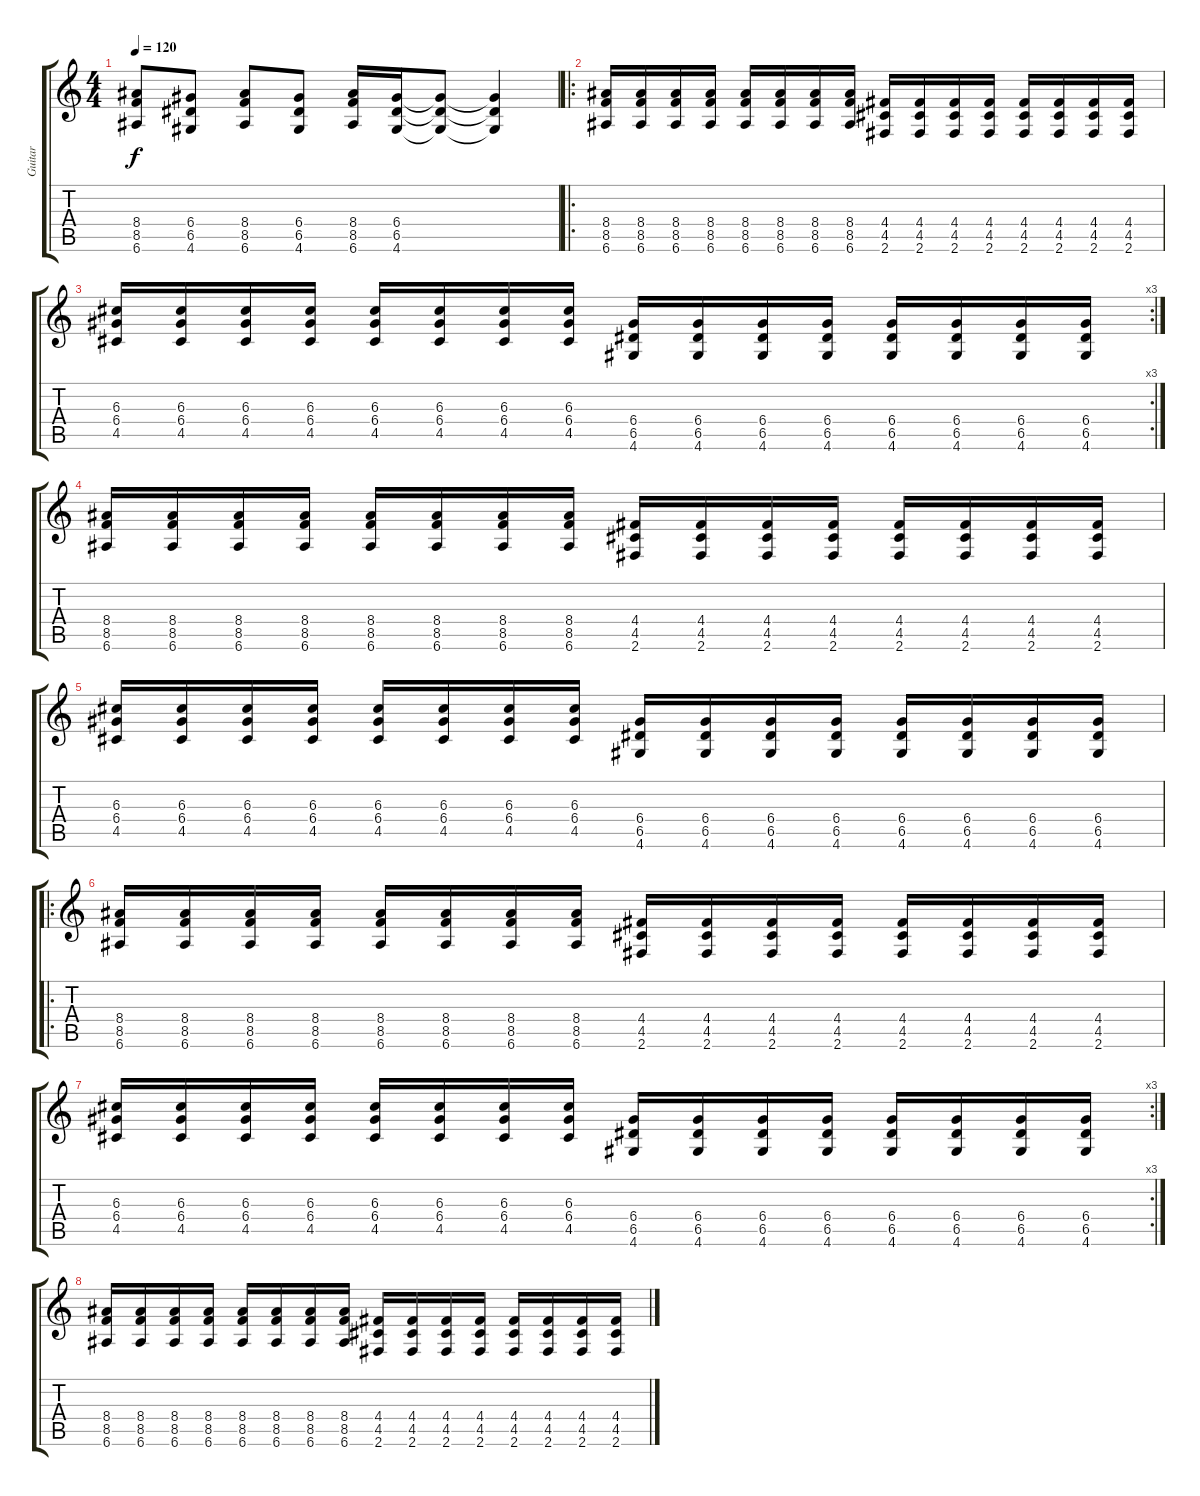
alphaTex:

\track ("Guitar" "Guitar") {instrument distortionguitar}
\staff {score tabs}
\tuning (E4 B3 G3 D3 A2 E2) {hide}
\ts (4 4)
\tempo 120
\clef g2
\ks c
(8.4 8.5 6.6).8{dy f} (6.4 6.5 4.6).8 (8.4 8.5 6.6).8 (6.4 6.5 4.6).8 (8.4 8.5 6.6).16 (6.4 6.5 4.6).16 (6.4{t} 6.5{t} 4.6{t}).8 (6.4{t} 6.5{t} 4.6{t}).4 |
\ro
(8.4 8.5 6.6).16 (8.4 8.5 6.6).16 (8.4 8.5 6.6).16 (8.4 8.5 6.6).16 (8.4 8.5 6.6).16 (8.4 8.5 6.6).16 (8.4 8.5 6.6).16 (8.4 8.5 6.6).16 (4.4 4.5 2.6).16 (4.4 4.5 2.6).16 (4.4 4.5 2.6).16 (4.4 4.5 2.6).16 (4.4 4.5 2.6).16 (4.4 4.5 2.6).16 (4.4 4.5 2.6).16 (4.4 4.5 2.6).16 |
\rc 3
(6.3 6.4 4.5).16 (6.3 6.4 4.5).16 (6.3 6.4 4.5).16 (6.3 6.4 4.5).16 (6.3 6.4 4.5).16 (6.3 6.4 4.5).16 (6.3 6.4 4.5).16 (6.3 6.4 4.5).16 (6.4 6.5 4.6).16 (6.4 6.5 4.6).16 (6.4 6.5 4.6).16 (6.4 6.5 4.6).16 (6.4 6.5 4.6).16 (6.4 6.5 4.6).16 (6.4 6.5 4.6).16 (6.4 6.5 4.6).16 |
(8.4 8.5 6.6).16 (8.4 8.5 6.6).16 (8.4 8.5 6.6).16 (8.4 8.5 6.6).16 (8.4 8.5 6.6).16 (8.4 8.5 6.6).16 (8.4 8.5 6.6).16 (8.4 8.5 6.6).16 (4.4 4.5 2.6).16 (4.4 4.5 2.6).16 (4.4 4.5 2.6).16 (4.4 4.5 2.6).16 (4.4 4.5 2.6).16 (4.4 4.5 2.6).16 (4.4 4.5 2.6).16 (4.4 4.5 2.6).16 |
(6.3 6.4 4.5).16 (6.3 6.4 4.5).16 (6.3 6.4 4.5).16 (6.3 6.4 4.5).16 (6.3 6.4 4.5).16 (6.3 6.4 4.5).16 (6.3 6.4 4.5).16 (6.3 6.4 4.5).16 (6.4 6.5 4.6).16 (6.4 6.5 4.6).16 (6.4 6.5 4.6).16 (6.4 6.5 4.6).16 (6.4 6.5 4.6).16 (6.4 6.5 4.6).16 (6.4 6.5 4.6).16 (6.4 6.5 4.6).16 |
\ro
(8.4 8.5 6.6).16 (8.4 8.5 6.6).16 (8.4 8.5 6.6).16 (8.4 8.5 6.6).16 (8.4 8.5 6.6).16 (8.4 8.5 6.6).16 (8.4 8.5 6.6).16 (8.4 8.5 6.6).16 (4.4 4.5 2.6).16 (4.4 4.5 2.6).16 (4.4 4.5 2.6).16 (4.4 4.5 2.6).16 (4.4 4.5 2.6).16 (4.4 4.5 2.6).16 (4.4 4.5 2.6).16 (4.4 4.5 2.6).16 |
\rc 3
(6.3 6.4 4.5).16 (6.3 6.4 4.5).16 (6.3 6.4 4.5).16 (6.3 6.4 4.5).16 (6.3 6.4 4.5).16 (6.3 6.4 4.5).16 (6.3 6.4 4.5).16 (6.3 6.4 4.5).16 (6.4 6.5 4.6).16 (6.4 6.5 4.6).16 (6.4 6.5 4.6).16 (6.4 6.5 4.6).16 (6.4 6.5 4.6).16 (6.4 6.5 4.6).16 (6.4 6.5 4.6).16 (6.4 6.5 4.6).16 |
(8.4 8.5 6.6).16 (8.4 8.5 6.6).16 (8.4 8.5 6.6).16 (8.4 8.5 6.6).16 (8.4 8.5 6.6).16 (8.4 8.5 6.6).16 (8.4 8.5 6.6).16 (8.4 8.5 6.6).16 (4.4 4.5 2.6).16 (4.4 4.5 2.6).16 (4.4 4.5 2.6).16 (4.4 4.5 2.6).16 (4.4 4.5 2.6).16 (4.4 4.5 2.6).16 (4.4 4.5 2.6).16 (4.4 4.5 2.6).16
